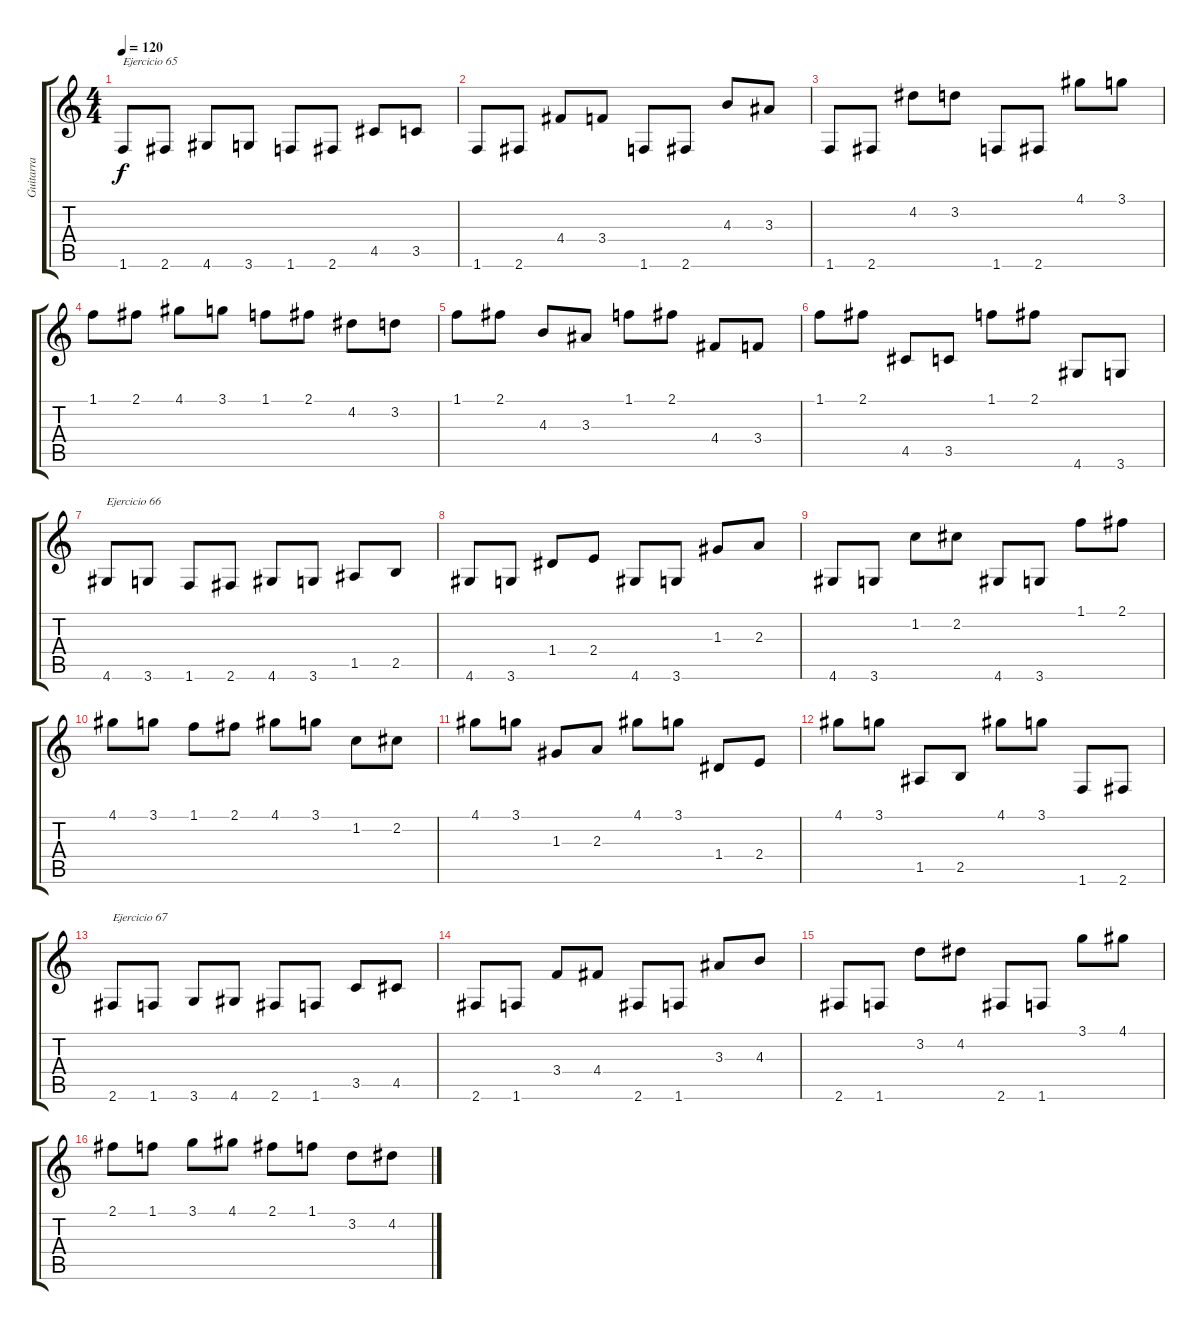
\track ("Guitarra " "Guitarra ") {instrument acousticguitarnylon}
\staff {score tabs}
\tuning (E4 B3 G3 D3 A2 E2) {hide}
\ts (4 4)
\tempo 120
\clef g2
\ks c
1.6.8{txt "Ejercicio 65" dy f} 2.6.8 4.6.8 3.6.8 1.6.8 2.6.8 4.5.8 3.5.8 |
1.6.8 2.6.8 4.4.8 3.4.8 1.6.8 2.6.8 4.3.8 3.3.8 |
1.6.8 2.6.8 4.2.8 3.2.8 1.6.8 2.6.8 4.1.8 3.1.8 |
1.1.8 2.1.8 4.1.8 3.1.8 1.1.8 2.1.8 4.2.8 3.2.8 |
1.1.8 2.1.8 4.3.8 3.3.8 1.1.8 2.1.8 4.4.8 3.4.8 |
1.1.8 2.1.8 4.5.8 3.5.8 1.1.8 2.1.8 4.6.8 3.6.8 |
4.6.8{txt "Ejercicio 66"} 3.6.8 1.6.8 2.6.8 4.6.8 3.6.8 1.5.8 2.5.8 |
4.6.8 3.6.8 1.4.8 2.4.8 4.6.8 3.6.8 1.3.8 2.3.8 |
4.6.8 3.6.8 1.2.8 2.2.8 4.6.8 3.6.8 1.1.8 2.1.8 |
4.1.8 3.1.8 1.1.8 2.1.8 4.1.8 3.1.8 1.2.8 2.2.8 |
4.1.8 3.1.8 1.3.8 2.3.8 4.1.8 3.1.8 1.4.8 2.4.8 |
4.1.8 3.1.8 1.5.8 2.5.8 4.1.8 3.1.8 1.6.8 2.6.8 |
2.6.8{txt "Ejercicio 67"} 1.6.8 3.6.8 4.6.8 2.6.8 1.6.8 3.5.8 4.5.8 |
2.6.8 1.6.8 3.4.8 4.4.8 2.6.8 1.6.8 3.3.8 4.3.8 |
2.6.8 1.6.8 3.2.8 4.2.8 2.6.8 1.6.8 3.1.8 4.1.8 |
2.1.8 1.1.8 3.1.8 4.1.8 2.1.8 1.1.8 3.2.8 4.2.8
